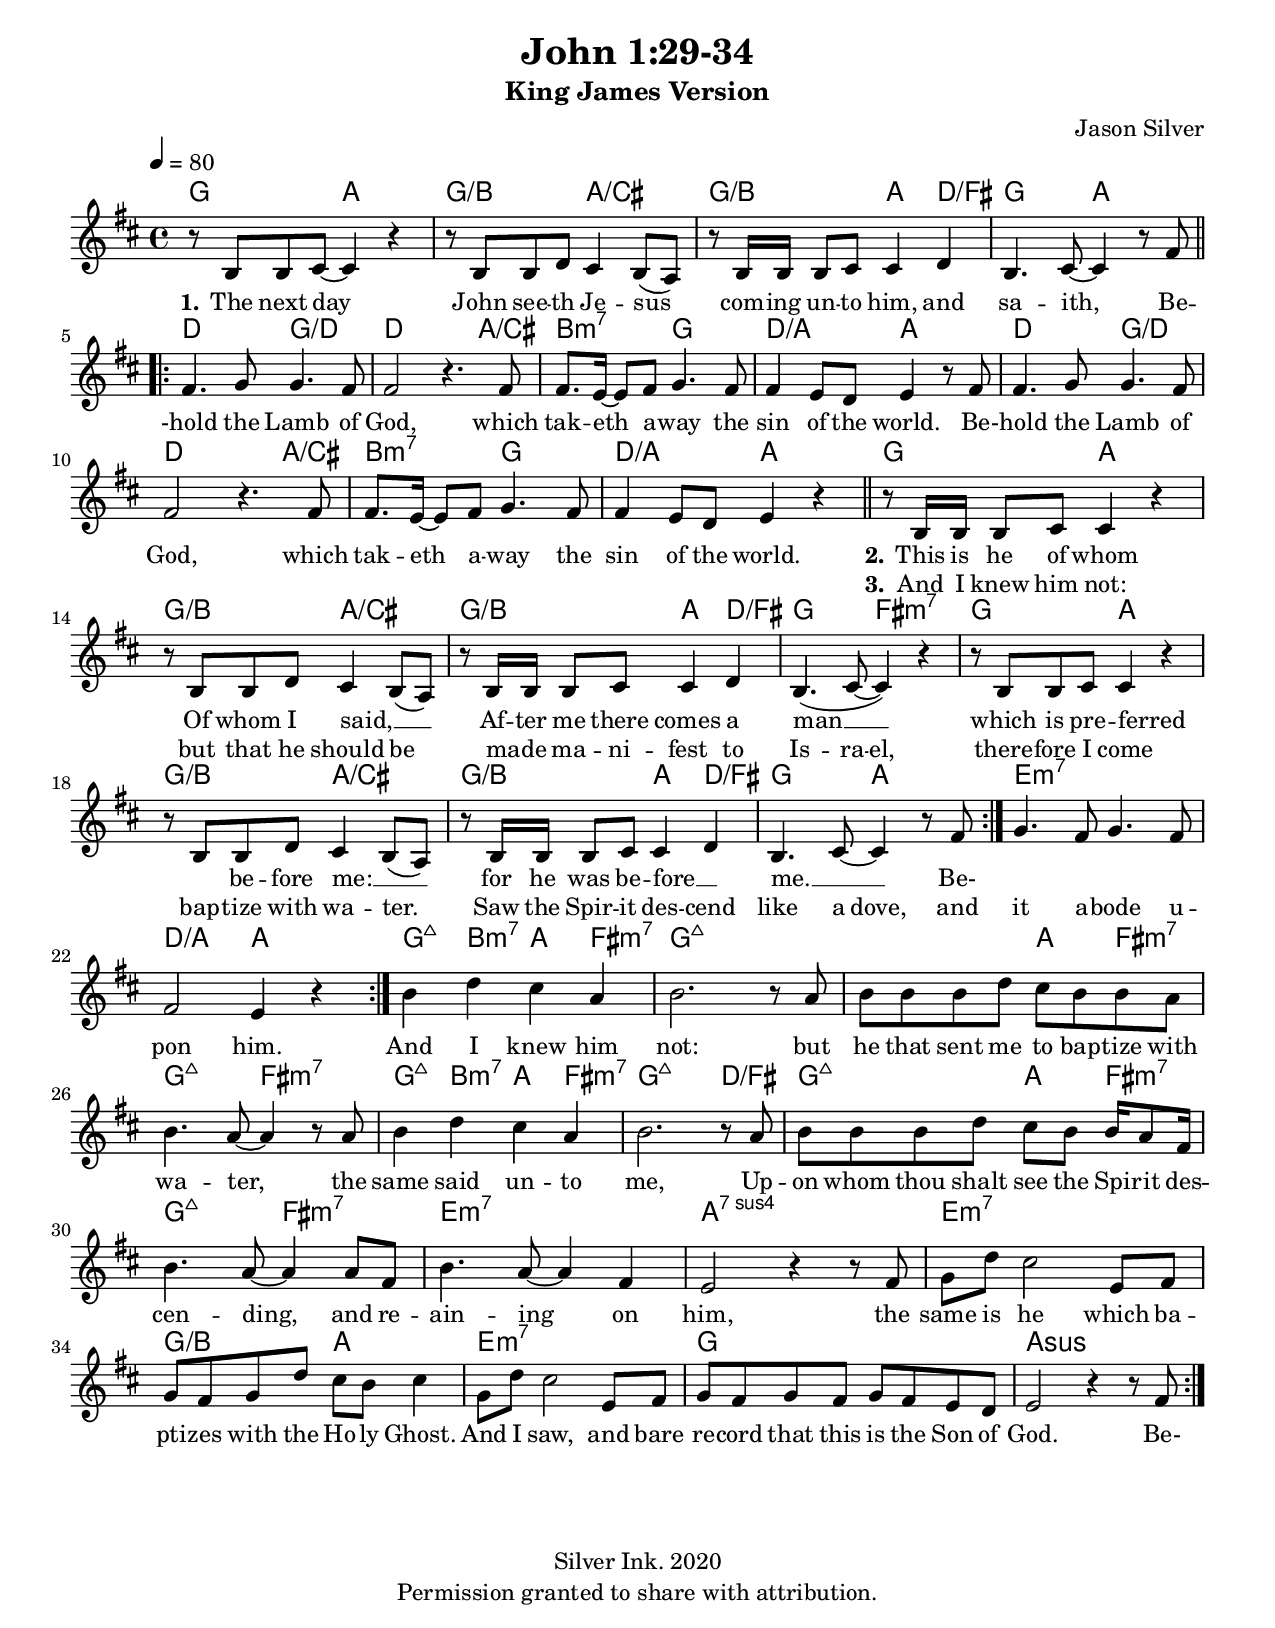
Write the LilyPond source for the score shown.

\language "english"
\version "2.18.2"
#(define (line-break-every-nth-engraver bars-per-line)
  (lambda (context)
     (make-engraver
       (acknowledgers ((paper-column-interface engraver grob source-engraver)
         (let ((current-bar (ly:context-property context 'currentBarNumber)))
           (if (= (remainder current-bar bars-per-line) 1)
               (if (eq? #t (ly:grob-property grob 'non-musical))
                   (set! (ly:grob-property grob 'line-break-permission) 'force)
                   (set! (ly:grob-property grob 'line-break-permission)
'())))))))))

\header {
  title = "John 1:29-34"
  subtitle = "King James Version"
  composer = "Jason Silver"
  poet = ""
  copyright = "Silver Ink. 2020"
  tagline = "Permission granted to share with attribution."
}
\paper {
  top-margin = #10
  bottom-margin = #4
  right-margin = #12
  left-margin = #12
  indent = #0
 min-systems-per-page = 9 % this allows you to squish line spacing

  % the distance between two systems in the same score:
  system-system-spacing = #'((basic-distance . 8 ) (minimum-distance . 0) (padding . .09 ) (stretchability . 00))
  % the distance between the last system of a score and the first system of the score that follows it, when no (title or top-level) markup exists between them:
  score-system-spacing = #'((basic-distance . 0) (minimum-distance . 0) (padding . 0) (stretchability . 0))
  % the distance between a (title or top-level) markup and the system that follows it:
  markup-system-spacing = #'((basic-distance . 0) (padding . 0) (stretchability . 0))
  % the distance between the last system of a score and the (title or top-level) markup that follows it:
  score-markup-spacing = #'((basic-distance . 0) (padding . 0) (stretchability . 0))
  % the distance between two (title or top-level) markups:
  markup-markup-spacing = #'((basic-distance . 0) (padding . 0))
  % the distance from the top of the printable area (i.e. the bottom of the top margin) to the first system on a page, when there is no (title or top-level) markup between the two:
  top-system-spacing = #'((basic-distance . 0) (minimum-distance . 0) (padding . 0))
  % the distance from the top of the printable area (i.e. the bottom of the top margin) to the first (title or top-level) markup on a page, when there is no system between the two:
  top-markup-spacing = #'((basic-distance . 0) (minimum-distance . 0) (padding . 0))
  % the distance from the last system or top-level markup on a page to the bottom of the printable area (i.e. the top of the bottom margin):
  last-bottom-spacing = #'((basic-distance . 0 ) (minimum-distance . 0) (padding . 0) (stretchability . 0))

  paper-width = 21.59\cm
  paper-height = 27.94\cm
}
slashOn = {
  \override Rest #'stencil = #ly:percent-repeat-item-interface::beat-slash
  \override Rest #'thickness = #'0.48
  \override Rest #'slope = #'1.2
  \override Rest #'Y-offset = #'-.0
}
slashOff = {
  \revert Rest #'stencil
}
LyricFontSize = #.5
lyricNote = {
  % use \once \set melismaBusyProperties = #'(tieMelismaBusy) on the tie where the note sits
  \once \override Lyrics.LyricText.font-shape = #'italic
  \once \override Lyrics.LyricText.font-size = #.2
  \once \override LyricText.self-alignment-X = #LEFT
}
lyricNotePlacement = {
	\once \override NoteHead.stencil = #ly:text-interface::print
	\once \override NoteHead.text = \markup \musicglyph #"rests.2"
	\once  \hide Stem
}
sectionTitle = #(define-music-function
    (parser location theTitle)
    (string?)
    #{
    \mark \markup { \large \bold \concat { "            " #theTitle } }
    #}
)
textRepeats  = #(define-music-function
    (parser location theTitle)
    (string?)
    #{
    \once \override Score.RehearsalMark #'break-visibility = #'#(#t #t #f)
    \mark \markup { \right-align \small #theTitle }
    #}
)
GotoCoda = {
  \once \override Score.RehearsalMark #'break-visibility = #'#(#t #t #f)
  \mark \markup { \small \musicglyph #"scripts.coda" }
}
Coda = {
  \once \override Score.RehearsalMark #'break-visibility = #'#(#f #t #t)
  \mark \markup { \small \musicglyph #"scripts.coda" }
}
Segno = {
  \once \override Score.RehearsalMark #'break-visibility = #'#(#f #t #t)
  \mark \markup { \small \musicglyph #"scripts.segno" }
}
voltaTie = #(define-music-function (parser location further) (number?) #{
     \once \override LaissezVibrerTie  #'X-extent = #'(0 . 0)
     \once \override LaissezVibrerTie  #'details #'note-head-gap = #(/
further -2)
     \once \override LaissezVibrerTie  #'extra-offset = #(cons (/
further 2) 0)
#})

chExceptionMusic = {
  <c d e g>1-\markup { "2" } % notate as 1.2.3.5
  <c f g>1-\markup {"sus"}
  <c a d g>1-\markup { "m2" } % 1.6.2.
  <c e g d'>1-\markup { \super "add9" } % 1.3.5.9
  <c ef g d'>1-\markup { "m" \super "add9" } % 1.3.5.9
}
chExceptions = #(append (sequential-music-to-chord-exceptions chExceptionMusic #t) ignatzekExceptions)
chordNames = \chordmode {
	\set chordNameExceptions = #chExceptions
	\set chordChanges = ##t % ##t(true) or ##f(false)
	\set Staff.midiInstrument = #"string ensemble 1"
  g2 a g:/b a:/cs g:/b a4 d:/fs g2 a

  d2 g:/d d2. a4:/cs b2:m7 g d:/a a d2 g:/d d2. a4:/cs b2:m7 g d:/a a
 
  g2 a g:/b a:/cs g:/b a4 d:/fs g2 fs:m7 g2 a g:/b a:/cs g:/b a4 d:/fs g2 a

  e1:m7 d2:/a a

  g4:maj7 b:m7 a fs:m7 g1:maj7 g2:maj7 a4 fs:m7 g2:maj7 fs:m7
  g4:maj7 b:m7 a fs:m7 g2.:maj7 d4:/fs g2:maj7 a4 fs:m7 g2:maj7 fs:m7 e1:m7 a:7sus4

  e1:m7  g2:/b a e1:m7 g a:sus4
}
melody = \relative c'{
	\set Staff.midiInstrument = #"piano"
	\time 4/4
	\key d  \major
	\clef treble
	\tempo 4 = 80 \override Score.MetronomeMark.padding = #3

	\set melismaBusyProperties = #'()
	%\unset melismaBusyProperties
	r8 b b cs~cs4 r4 r8 b b d cs4 b8 (a) r8 b16 b b8 cs cs4 d b4. cs8~cs4  r8
	
	fs \bar ".|:-||" fs4. g8 g4. fs8 fs2
	r4. fs8 fs8. e16~e8 fs8 g4. fs8 fs4 e8 d e4 r8 fs
  fs4. g8 g4. fs8 fs2
	r4. fs8 fs8. e16~e8 fs8 g4. fs8 fs4 e8 d e4 r4 
  \bar "||" 
  r8 b16 b b8 cs cs4 r4 r8 b b d cs4 b8 (a) r8 b16 b b8 cs cs4 d b4. (cs8~cs4) r4
  r8 b b cs cs4 r4 r8 b b d cs4 b8 (a) r8 b16 b b8 cs cs4 d b4. cs8~cs4  r8 fs
  \bar ":|."
  g4. fs8 g4. fs8 fs2 e4 r4
  \bar ":|."
  b'4 d cs a b2. r8 a8 | b8 b b d cs b b a b4. a8~a4 r8 a
  b4 d cs a b2. r8 a8 | b8 b b d cs b b16 a8 fs16 b4. a8~a4  a8 fs
  b4. a8~a4 fs e2 r4
  r8 fs8 g d' cs2 e,8 fs g fs g d' cs b cs4 g8 d' cs2 e,8 fs g fs g fs g fs e d e2 r4 r8 fs 
  \bar ":|."
}
nothing = \lyricmode {}
verseone = \lyricmode {
	\override LyricText #'font-size = \LyricFontSize
  \set stanza = "1."
	The next day _ John see -- th Je -- sus _ com -- ing un -- to him, and sa -- ith, _ 

	Be -- -hold the Lamb of God, 
	which tak -- eth _ a -- way   the sin of the world.
  Be -- -hold the Lamb of God, 
	which tak -- eth _ a -- way  the sin of the world.

  \set stanza = "2."
	This is he of whom 
  Of whom I said, __ _ _ 
  Af -- ter me there comes a man __ _ _
  which is pre -- ferred 
  _ be -- fore me: __ _ _  
  for he was be -- fore __ _ me. __ _ _ Be-

	
}
versetwo = \lyricmode {
	\override LyricText #'font-size = \LyricFontSize
  	_ _ _ _ _ _ _ _ _ _ _ _ _ _ _ _ _ _ _ _ _ _ _ _ _ _ _ _ _ _ _ _
    _ _ _ _ _ _ _ _ _ _ _ _ _ _ _ _ _ _ _ _ _
	\set stanza = "3."
  And I knew him not: 
  but that he should be _
  made _ ma -- ni -- fest to Is -- ra -- el, 
  there -- fore I come bap -- tize with wa -- ter. _
	%And John bare re -- cord, say -- ing, I
  Saw the Spir -- it des -- cend %ing from hea -- ven 
  like a dove, 
  
  and it a -- bode u -- pon him.

	And I knew him not: 
  but he that sent me to bap -- tize with wa -- ter, _ 
  the same said un -- to me, 
  Up -- on whom thou shalt see the Spi -- rit des -- cen -- ding, _
  and re -- ain -- ing _ on him, 
  the same is he which ba -- pti -- zes with the Ho -- ly Ghost.
	And I saw, and bare re -- cord that this is the Son of God.
  Be-
}
versethree = \lyricmode {
	\override LyricText #'font-size = \LyricFontSize

}
versefour = \lyricmode {
	\override LyricText #'font-size = \LyricFontSize

}
versefive = \lyricmode {
	\override LyricText #'font-size = \LyricFontSize
 
}
versesix = \lyricmode {
	\override LyricText #'font-size = \LyricFontSize

}
verseseven = \lyricmode {
	\override LyricText #'font-size = \LyricFontSize

}
verseeight = \lyricmode {

}
\score {
	<<
		\new ChordNames  \with {midiInstrument = #"piano"} {
			\chordNames
		}
		\new Staff
		<<
			\new Voice = "one" {
				\melody
			}
			\addlyrics {
				\verseone
			}
			\addlyrics {
				\versetwo
			}
			\addlyrics {
				\versethree
			}
			\addlyrics {
				\versefour
			}
			\addlyrics {
				\versefive
			}
			\addlyrics {
				\versesix
			}
			\addlyrics {
				\verseseven
			}
			\addlyrics {
				\verseeight
			}
			>>
	>>
	\layout {
		#(layout-set-staff-size 20)
		\context {
			\Score
			% \override NonMusicalPaperColumn #'line-break-permission = ##f
			%\consists #(line-break-every-nth-engraver 4)
		}
	}
	\midi { }
}


